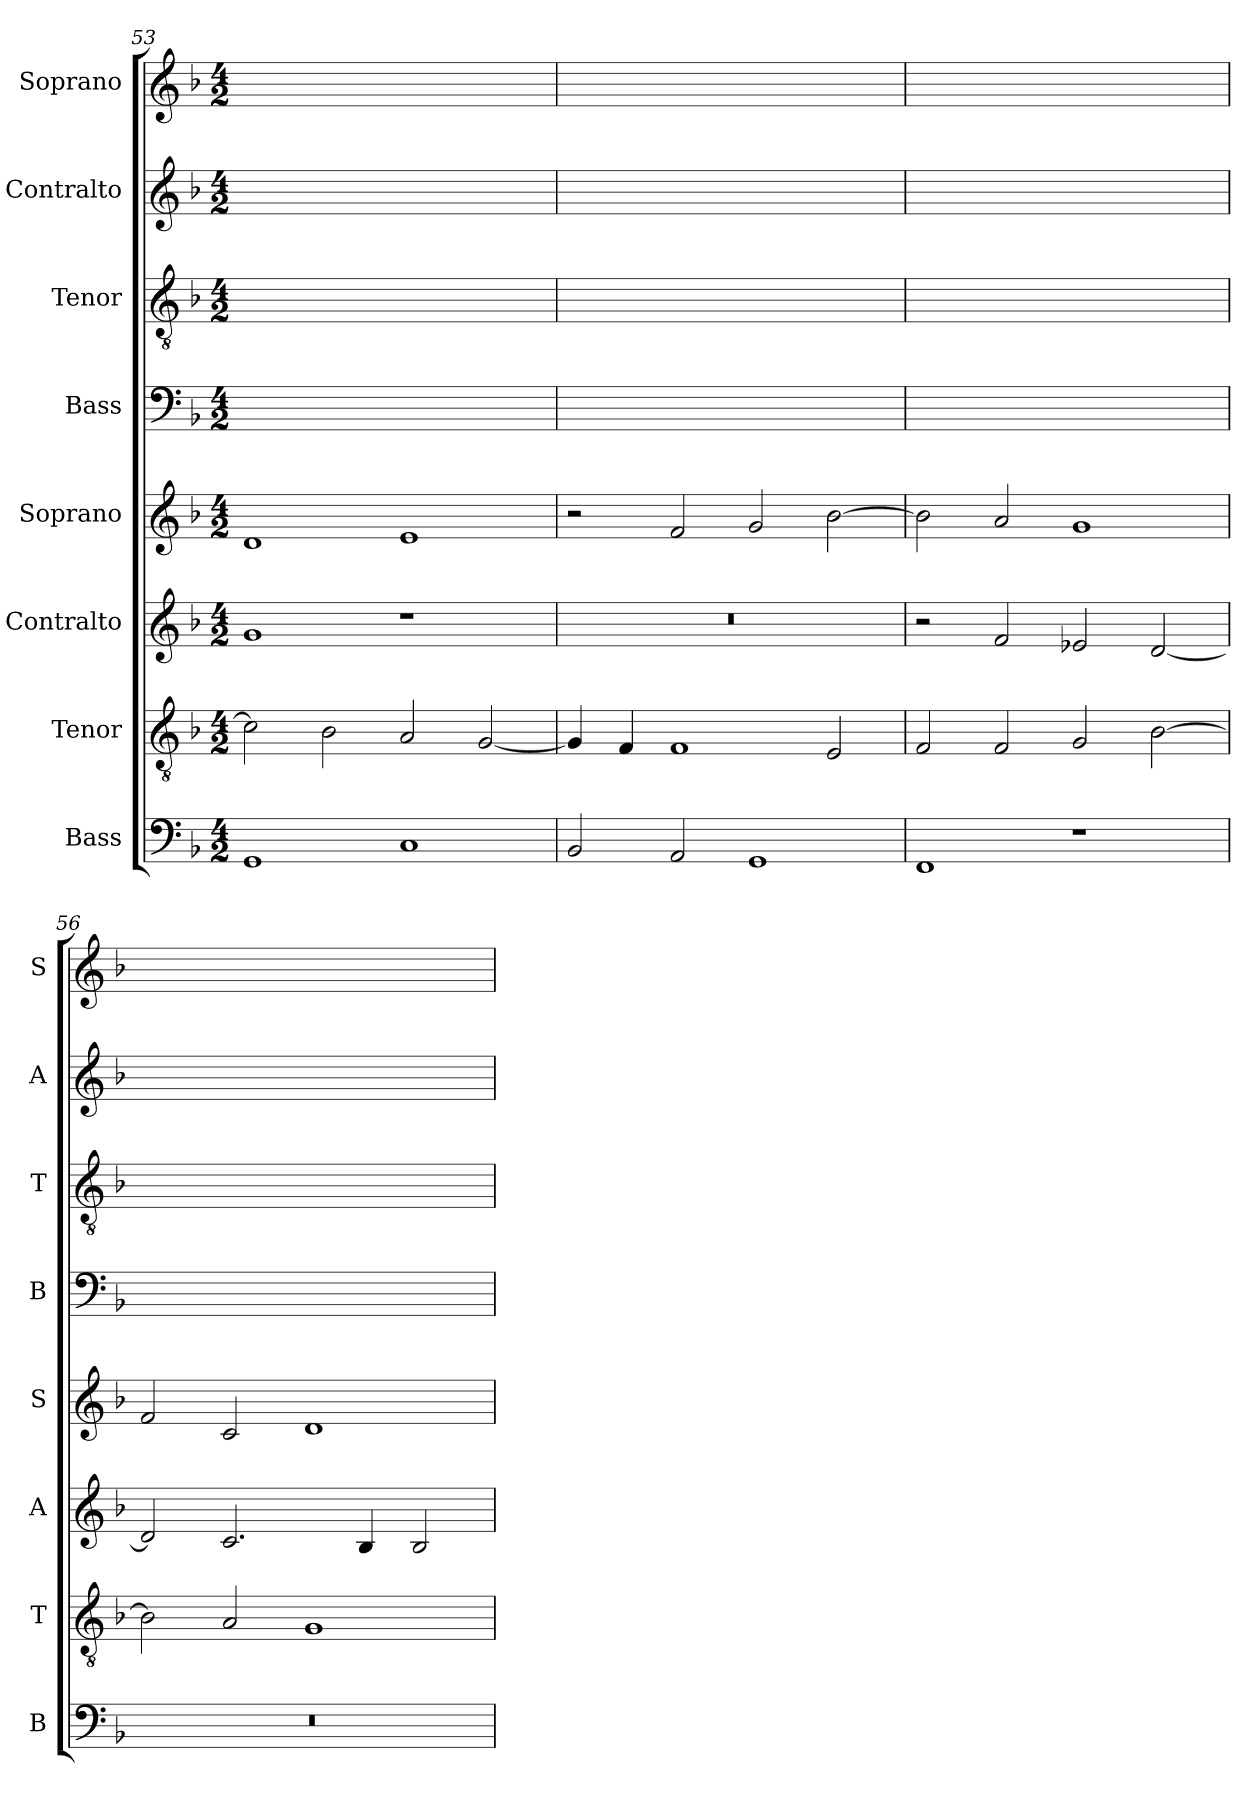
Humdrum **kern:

**kern	**kern	**kern	**kern	**kern	**kern	**kern	**kern
*part8	*part7	*part6	*part5	*part4	*part3	*part2	*part1
*staff8	*staff7	*staff6	*staff5	*staff4	*staff3	*staff2	*staff1
*I"Bass	*I"Tenor	*I"Contralto	*I"Soprano	*I"Bass	*I"Tenor	*I"Contralto	*I"Soprano
*I'B	*I'T	*I'A	*I'S	*I'B	*I'T	*I'A	*I'S
*clefF4	*clefGv2	*clefG2	*clefG2	*clefF4	*clefGv2	*clefG2	*clefG2
*k[b-]	*k[b-]	*k[b-]	*k[b-]	*k[b-]	*k[b-]	*k[b-]	*k[b-]
*F:ion	*F:ion	*F:ion	*F:ion	*F:ion	*F:ion	*F:ion	*F:ion
*M4/2	*M4/2	*M4/2	*M4/2	*M4/2	*M4/2	*M4/2	*M4/2
=53	=53	=53	=53	=53	=53	=53	=53
1GG	2c]	1g	1d	0ryy	0ryy	0ryy	0ryy
.	2B-	.	.	.	.	.	.
1C	2A	1r	1e	.	.	.	.
.	[2G	.	.	.	.	.	.
=54	=54	=54	=54	=54	=54	=54	=54
2BB-	4G]	0r	2r	0ryy	0ryy	0ryy	0ryy
.	4F	.	.	.	.	.	.
2AA	1F	.	2f	.	.	.	.
1GG	.	.	2g	.	.	.	.
.	2E	.	[2b-	.	.	.	.
=55	=55	=55	=55	=55	=55	=55	=55
1FF	2F	2r	2b-]	0ryy	0ryy	0ryy	0ryy
.	2F	2f	2a	.	.	.	.
1r	2G	2e-X	1g	.	.	.	.
.	[2B-	[2d	.	.	.	.	.
=56	=56	=56	=56	=56	=56	=56	=56
0r	2B-]	2d]	2f	0ryy	0ryy	0ryy	0ryy
.	2A	2.c	2c	.	.	.	.
.	1G	.	1d	.	.	.	.
.	.	4B-	.	.	.	.	.
.	.	2B-	.	.	.	.	.
=	=	=	=	=	=	=	=
*-	*-	*-	*-	*-	*-	*-	*-
